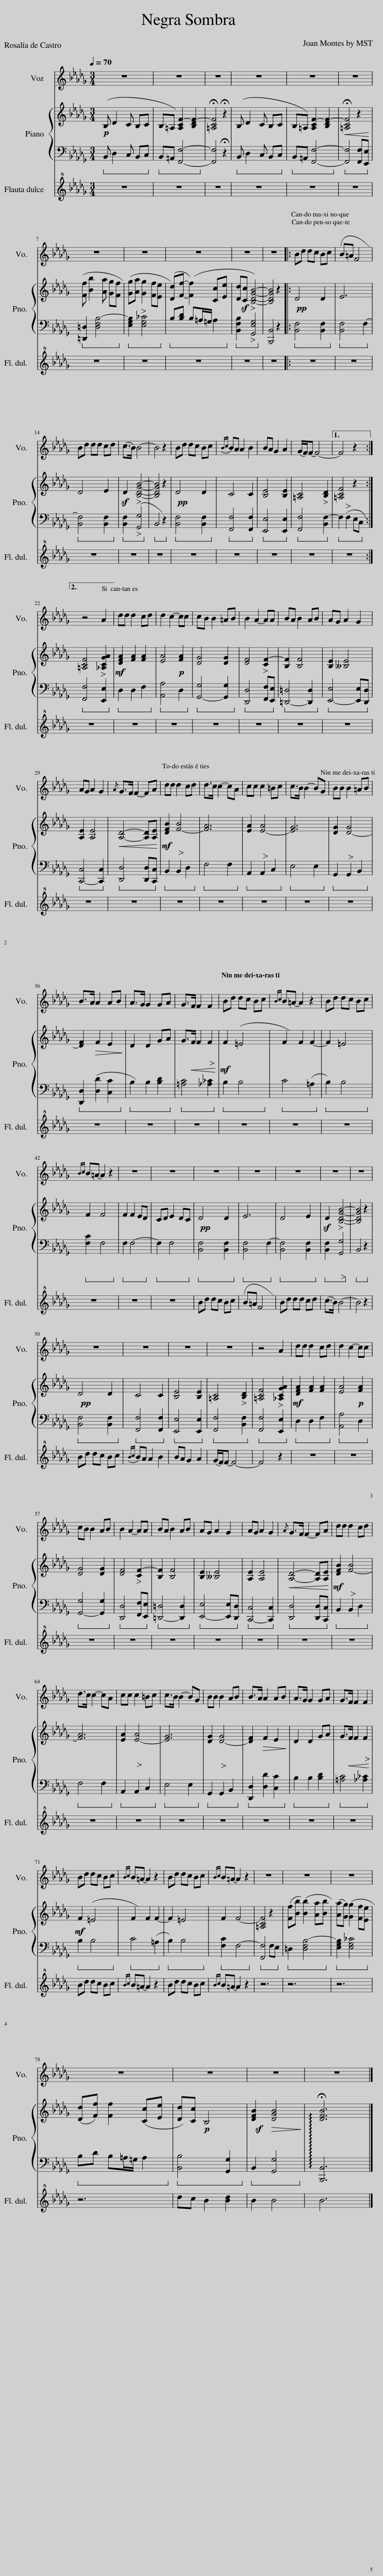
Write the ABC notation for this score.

X:1
%%score 1 { 2 | 3 } 4
L:1/8
Q:1/4=70
M:3/4
I:linebreak $
K:Db
V:1 treble
V:2 treble
V:3 bass
V:4 treble+8
V:1
 z6 | z6 | z6 | z6 | z6 | %5
 z6 |$ z6 | z6 | z6 | z6 | %10
 z6 |: Bd dc Bc | (B=A) F4 |$ Bd dd cd | (c>B) B4- | %15
 B4 z2 | Bd dc Bc |({Bc} BA) A2 B2 | BA G2 A2 | (G/F/)F- F4- |1 %20
 F4 z2 :|2$ z4 A2 || dd d2 cd | d2 c2- cc | cB B2 =AB | %25
 B2 A2- AA | BA B2 AB | AG A2 G2 |$ AG A2 G2 |{/A} G>F F2- FA | %30
 dd d2 cd | d>c c2- cA | cc c2 =Bc | c>B B2- BG | BB B2 =AB |$ %35
 B>A A2 AB | A>G G2 GA | G>F F2 F2 | Bd dc Bc |{Bc} B=A- A2 z2 | %40
 Bd dc Bc |${Bc} B=A- A2 z2 | z6 | z6 | z6 | %45
 z6 | z6 | z6 | z6 |$ z6 | %50
 z6 | z6 | z6 | z4 A2 | dd d2 cd | %55
 d2 c2- cc |$ cB B2 AB | B2 A2- AA | BA B2 AB | AG A2 G2 | %60
 AG A2 G2 |{/A} G>F F2- FA | dd d2 cd |$ d>c c2- cA | cc c2 =Bc | %65
 c>B B2- BG | BB B2 AB | B>A A2 AB | A>G G2 GA | G>F F2 F2 |$ %70
 Bd dc Bc |{Bc} B=A- A2 z2 | Bd dc Bc |{Bc} B=A- A2 z2 | z6 | %75
 z6 | z6 |$ z6 | z6 | z6 | %80
 z6 |] %81
V:2
!p! (B, D2 C B,C | B,=A,) [A,CF-]2 [B,DF-]2 | !fermata![=A,CF]4 !fermata!z2 | (B, D2 C B,C | B,=A,) [A,CF-]2 [B,DF-]2 | %5
!<(! !fermata![=A,CF]4 z2!<)! |$ ([Ff] [Bb]2) [Aa] [Gg][Ff] | ([Gg][Aa]) [Gg]2 [Ff][Ee] | ([Dd][Ff]- ([Ff]2) [Cc])[Ee] | [Dd][Cc] [B,DGB]4- | %10
 [B,DGB]4 z2 |: D4 D2!pp! | E6 |$ D4 E2 | D2 [B,DGB]4- | %15
 [B,DGB]4 z2 | D4 D2!pp! | C4 C2 | [B,E]4 [B,E]2 | [=A,C]4 [B,D]2 |1 %20
 [=A,CF]4 z2 :|2$ [=A,CF]4 [_A,CGA]2 ||!mf! [DFA]2 [FA]2 [FA]2 | [EA]4!p! [FA]2 | [DG]4 [DG]2 | %25
 [DF]4 [CF-]2 | [B,F]2 [B,F]4 | [B,E]2 [__B,E]4 |$ [A,E]2 [A,E]4 |!<(! [A,D]4- [A,D][A,E]!<)! | %30
!mf! [DFB]2 [F-B]4 | [FA]6 | [EA]2 [E-A]4 | [EG]6 | [DG]2 [D-G]4 |$ %35
 [DF]2!>(! F2 E2!>)! | D2 D2 GA | G>!<(!F F2 F2!<)! |!mf! F2 (=E4 | F2) F2 F2- | %40
 F2 =E4 |$ F2 F4 | F2 F2 ED | CD E2 DC | D4 D2!pp! | %45
 E6 | D4 E2 | D2 [B,DGB]4- | [B,DGB]4 z2 |$ D4 D2!pp! | %50
 C4 C2 | [B,E]4 [B,E]2 | [=A,C]4 [B,D]2 | [=A,CF]4 [_A,CGA]2 |!mf! [DFA]2 [FA]2 [FA]2 | %55
 [EA]4!p! [FA]2 |$ [DG]4 [DG]2 | [DF]4 [CF-]2 | [B,F]2 [B,F]4 | [B,E]2 [__B,E]4 | %60
 [A,E]2 [A,E]4 |!<(! [A,D]4- [A,D][A,E]!<)! |!mf! [DFB]2 [F-B]4 |$ [FA]6 | [EA]2 [E-A]4 | %65
 [EG]6 | [DG]2 [D-G]4 | [DF]2!>(! F2 E2!>)! | D2 D2 GA | G>!<(!F F2 F2!<)! |$ %70
!mf! F2 (=E4 | F2) F2 F2- | F2 =E4 | F2 F4- | [=A,CF]4 z2 | %75
 ([Ff][Bb]) ([Bb]2 [Aa])[Bb] | ([Aa][Gg]) ([Gg]2 [Ff])[Ee] |$ ([Dd][Ff]) [Ff]2 ([Cc][Ee]) | [Dd][Cc]!p! B,4 | [DFB]2!>(! [DGB]4!>)! | %80
 !arpeggio!!fermata![DFB]6 |] %81
V:3
!ped! B,, D,2 C, B,,C,!ped-up! |!ped! B,,=A,, [F,,F,]4-!ped-up! | [F,,F,]4 !fermata!z2 |!ped! B,, D,2 C, B,,C,!ped-up! |!ped! B,,=A,, [F,,F,]4-!ped-up! | %5
!ped! [F,,F,]4 [F,,F,][E,,E,]!ped-up! |$!ped! [=D,,=D,]2 [D,F,B,-]4!ped-up! |!ped! [E,G,B,]2 [E,G,_C]4!ped-up! |!ped! B,[B,D] B,=A,/=G,/ A,2!ped-up! |!ped! [B,,F,B,]2 [G,,E,G,]4!ped-up! | %10
 [B,,,B,,]4 z2 |:!ped! [B,,F,]4 [B,,F,]2!ped-up! |!ped! [B,,F,]4 F,2-!ped-up! |$!ped! [B,,F,]4 [B,,F,]2!ped-up! |!ped! [B,,F,]2 [G,,G,]4!ped-up! | %15
!ped! B,,4 z2!ped-up! |!ped! [B,,F,]4 [B,,F,]2!ped-up! |!ped! [F,,F,]4 [F,,F,]2!ped-up! |!ped! [E,,E,]4 [E,,E,]2!ped-up! |!ped! [F,,F,]4 [B,,F,-]2!ped-up! |1 %20
!ped! F,2 (F,2 E,)C,!ped-up! :|2$!ped! [F,,F,]4 [E,,E,]2!ped-up! ||!ped! D,2 D,2 F,2!ped-up! |!ped! [A,,A,]4 D,2!ped-up! |!ped! [G,,-G,]4 [G,,G,]2!ped-up! | %25
!ped! [D,,D,]4 [F,,F,][E,,E,]!ped-up! |!ped! [=D,,-=D,]4 [D,,D,]2!ped-up! |!ped! [E,,-E,]4 [E,,E,][D,,D,]!ped-up! |$!ped! [C,,-C,]4 [C,,C,]2!ped-up! |!ped! [D,,D,]4 [D,,D,][C,,C,]!ped-up! | %30
!ped! B,,2 B,,2 D,2!ped-up! |!ped! F,4 F,2!ped-up! |!ped! A,,2 A,,2 C,2!ped-up! |!ped! E,4 E,2!ped-up! |!ped! G,,2 G,,2 B,,2!ped-up! |$ %35
!ped! [D,,D,]2 ([D,D]2 [C,C]2!ped-up! |!ped! B,2) B,2 [B,D]2!ped-up! |!ped! [=A,C]4 [_A,_C]2!ped-up! |!ped! B,2 B,4!ped-up! |!ped! C4 (=A,2!ped-up! | %40
!ped! B,2) B,4!ped-up! |$!ped! [F,C]2 F,4!ped-up! |!ped! F,2 F,4-!ped-up! |!ped! F,2 F,4!ped-up! |!ped! [B,,F,]4 [B,,F,]2!ped-up! | %45
!ped! [B,,F,]4 F,2-!ped-up! |!ped! [B,,F,]4 [B,,F,]2!ped-up! |!ped! [B,,F,]2 [G,,G,]4!ped-up! |!ped! B,,4 z2!ped-up! |$!ped! [B,,F,]4 [B,,F,]2!ped-up! | %50
!ped! [F,,F,]4 [F,,F,]2!ped-up! |!ped! [E,,E,]4 [E,,E,]2!ped-up! |!ped! [F,,F,]4 [B,,F,]2!ped-up! |!ped! [F,,F,]4 [E,,E,]2!ped-up! |!ped! D,2 D,2 F,2!ped-up! | %55
!ped! [A,,A,]4 D,2!ped-up! |$!ped! [G,,-G,]4 [G,,G,]2!ped-up! |!ped! [D,,D,]4 [F,,F,][E,,E,]!ped-up! |!ped! [=D,,-=D,]4 [D,,D,]2!ped-up! |!ped! [E,,-E,]4 [E,,E,][D,,D,]!ped-up! | %60
!ped! [C,,-C,]4 [C,,C,]2!ped-up! |!ped! [D,,D,]4 [D,,D,][C,,C,]!ped-up! |!ped! B,,2 B,,2 D,2!ped-up! |$!ped! F,4 F,2!ped-up! |!ped! A,,2 A,,2 C,2!ped-up! | %65
!ped! E,4 E,2!ped-up! |!ped! G,,2 G,,2 B,,2!ped-up! |!ped! [D,,D,]2 [D,D]2 [C,C]2!ped-up! |!ped! B,2 B,2 [B,D]2!ped-up! |!ped! [=A,C]4 [_A,_C]2!ped-up! |$ %70
!ped! B,2 B,4!ped-up! |!ped! C4 (=A,2!ped-up! |!ped! B,2) B,4!ped-up! |!ped! [F,C]2 F,4-!ped-up! |!ped! [F,,F,]4 F,E,!ped-up! | %75
!ped! =D,2 [D,F,B,-]4!ped-up! |!ped! [E,G,B,]2 [E,G,_C]4!ped-up! |$!ped! B,D B,=A,/=G,/ A,2!ped-up! |!ped! [B,,B,]4 [G,,G,]2!ped-up! |!ped! B,,2 [G,,G,]4!ped-up! | %80
 [B,,,B,,]6 |] %81
V:4
 z6 | z6 | z6 | z6 | z6 | %5
 z6 |$ z6 | z6 | z6 | z6 | %10
 z6 |: z6 | z6 |$ z6 | z6 | %15
 z6 | z6 | z6 | z6 | z6 |1 %20
 z6 :|2$ z6 || z6 | z6 | z6 | %25
 z6 | z6 | z6 |$ z6 | z6 | %30
 z6 | z6 | z6 | z6 | z6 |$ %35
 z6 | z6 | z6 | z6 | z6 | %40
 z6 |$ z6 | z6 | z6 | Bd dc Bc | %45
 (B=A) F4 | Bd dd cd | (c>B) B4- | B4 z2 |$ Bd dc Bc | %50
({Bc} BA) A2 B2 | BA G2 A2 | (G/F/)F- F4- | F4 z2 | z6 | %55
 z6 |$ z6 | z6 | z6 | z6 | %60
 z6 | z6 | z6 |$ z6 | z6 | %65
 z6 | z6 | z6 | z6 | z6 |$ %70
 Bd dc Bc |{Bc} B=A- A2 z2 | Bd dc Bc |{Bc} B=A- A2 z2 | z6 | %75
 z6 | z6 |$ z6 | dc B2 [Bd]2 | B2 B4 | %80
 B6 |] %81
